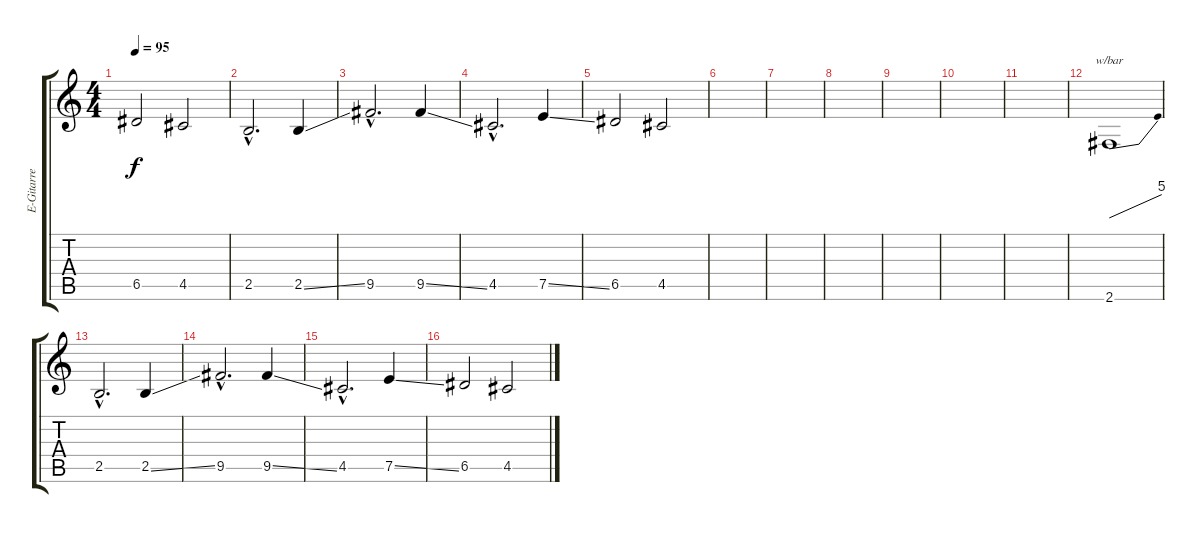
\track ("E-Gitarre" "E-Gitarre") {instrument overdrivenguitar}
\staff {score tabs}
\tuning (E4 B3 G3 D3 A2 E2) {hide}
\ts (4 4)
\tempo 95
\clef g2
\ks c
6.5.2{dy f} 4.5.2 |
2.5{hac}.2{d} 2.5{ss}.4 |
9.5{hac}.2{d} 9.5{ss}.4 |
4.5{hac}.2{d} 7.5{ss}.4 |
6.5.2 4.5.2 |
|
|
|
|
|
|
2.6.1{tbe (dive default 0 0 60 20) volume 12} |
2.5{hac}.2{d volume 16 instrument overdrivenguitar} 2.5{ss}.4 |
9.5{hac}.2{d} 9.5{ss}.4 |
4.5{hac}.2{d} 7.5{ss}.4 |
6.5.2 4.5.2
